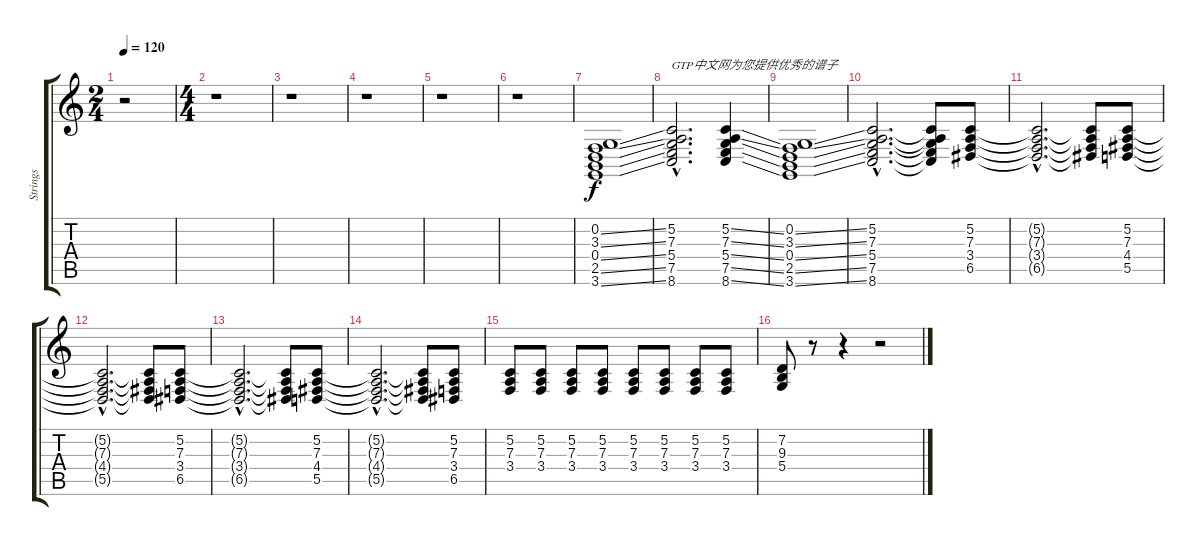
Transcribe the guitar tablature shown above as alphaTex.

\track ("Strings" "Strings") {instrument violin}
\staff {score tabs}
\tuning (E4 G3 D3 D3 A2 E2) {hide}
\ts (2 4)
\tempo 120
\clef g2
\ks c
r.2{dy f instrument violin} |
\ts (4 4)
r.1 |
r.1 |
r.1 |
r.1 |
r.1 |
(0.2{ss} 3.3{ss} 0.4{ss} 2.5{ss} 3.6{ss}).1 |
(5.2{hac} 7.3{hac} 5.4{hac} 7.5{hac} 8.6{hac}).2{d txt "GTP中文网为您提供优秀的谱子"} (5.2{ss} 7.3{ss} 5.4{ss} 7.5{ss} 8.6{ss}).4 |
(0.2{ss} 3.3{ss} 0.4{ss} 2.5{ss} 3.6{ss}).1 |
(5.2{hac} 7.3{hac} 5.4{hac} 7.5{hac} 8.6{hac}).2{d} (5.2{t} 7.3{t} 5.4{t} 7.5{t} 8.6{t}).8 (5.2 7.3 3.4 6.5).8 |
(5.2{hac t} 7.3{hac t} 3.4{hac t} 6.5{hac t}).2{d} (5.2{t} 7.3{t} 3.4{t} 6.5{t}).8 (5.2 7.3 4.4 5.5).8 |
(5.2{hac t} 7.3{hac t} 4.4{hac t} 5.5{hac t}).2{d} (5.2{t} 7.3{t} 4.4{t} 5.5{t}).8 (5.2 7.3 3.4 6.5).8 |
(5.2{hac t} 7.3{hac t} 3.4{hac t} 6.5{hac t}).2{d} (5.2{t} 7.3{t} 3.4{t} 6.5{t}).8 (5.2 7.3 4.4 5.5).8 |
(5.2{hac t} 7.3{hac t} 4.4{hac t} 5.5{hac t}).2{d} (5.2{t} 7.3{t} 4.4{t} 5.5{t}).8 (5.2 7.3 3.4 6.5).8 |
(5.2 7.3 3.4).8 (5.2 7.3 3.4).8 (5.2 7.3 3.4).8 (5.2 7.3 3.4).8 (5.2 7.3 3.4).8 (5.2 7.3 3.4).8 (5.2 7.3 3.4).8 (5.2 7.3 3.4).8 |
(7.2 9.3 5.4).8 r.8 r.4 r.2
